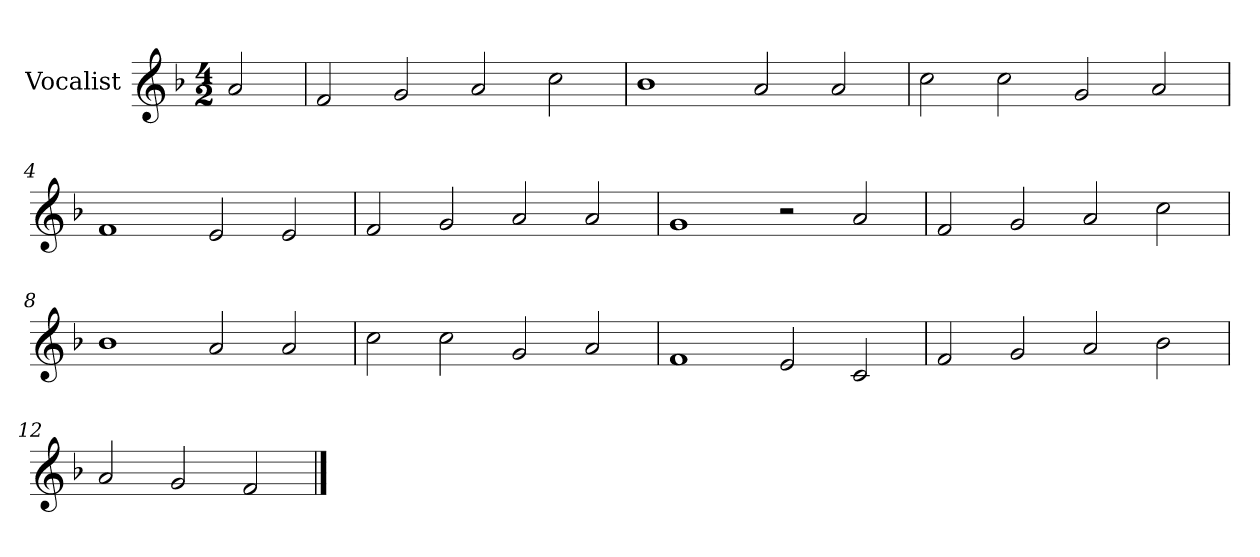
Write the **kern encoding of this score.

**kern
*part1
*staff1
*I"Vocalist
*k[b-]
*F:
*M4/2
=
2a
=1
2f
2g
2a
2cc
=2
1b-
2a
2a
=3
2cc
2cc
2g
2a
=4
1f
2e
2e
=5
2f
2g
2a
2a
=6
1g
2r
2a
=7
2f
2g
2a
2cc
=8
1b-
2a
2a
=9
2cc
2cc
2g
2a
=10
1f
2e
2c
=11
2f
2g
2a
2b-
=12
2a
2g
2f
==
*-
